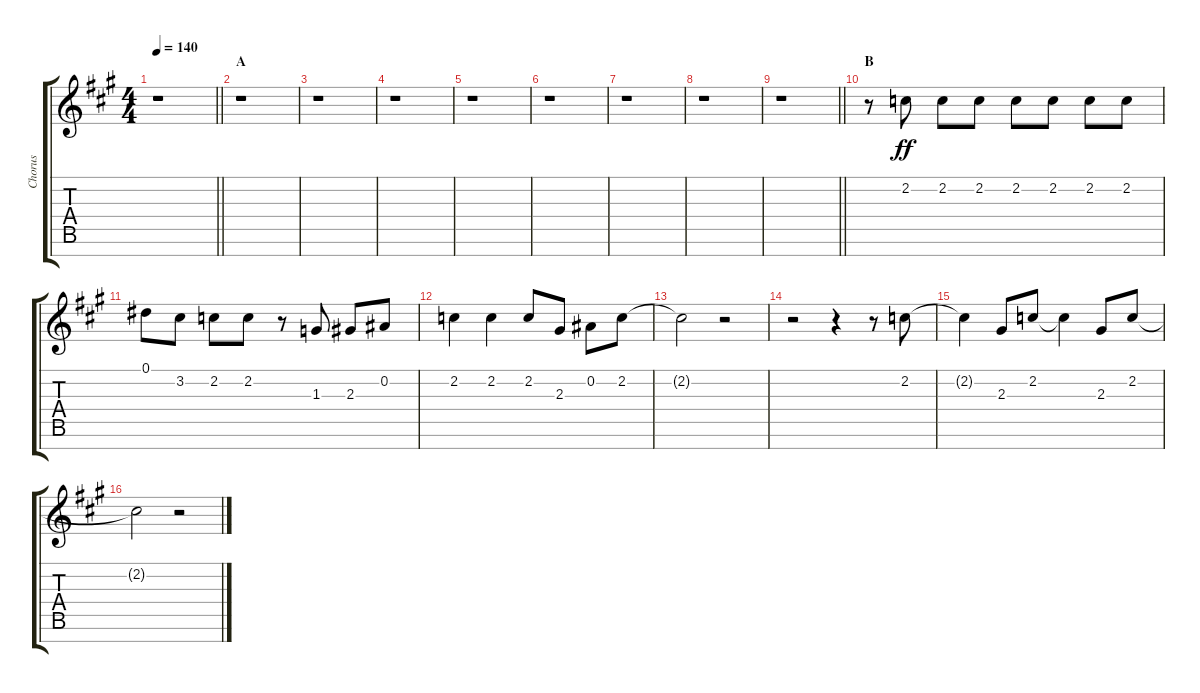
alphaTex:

\track ("Chorus" "Chorus") {instrument voiceoohs}
\staff {score tabs}
\tuning (Eb5 Bb4 Gb4 Db4 Ab3 Eb3 Bb2) {hide}
\ts (4 4)
\tempo 140
\clef g2
\barLineRight lightlight
\ks a
r.1{dy ff} |
\section ("" "A")
r.1 |
r.1 |
r.1 |
r.1 |
r.1 |
r.1 |
r.1 |
\barLineRight lightlight
r.1 |
\section ("" "B")
r.8 2.2.8 2.2.8 2.2.8 2.2.8 2.2.8 2.2.8 2.2.8 |
0.1.8 3.2.8 2.2.8 2.2.8 r.8 1.3.8 2.3.8 0.2.8 |
2.2.4 2.2.4 2.2.8 2.3.8 0.2.8 2.2.8 |
2.2{t}.2 r.2 |
r.2 r.4 r.8 2.2.8 |
2.2{t}.4 2.3.8 2.2.8 2.2{t}.4 2.3.8 2.2.8 |
2.2{t}.2 r.2
